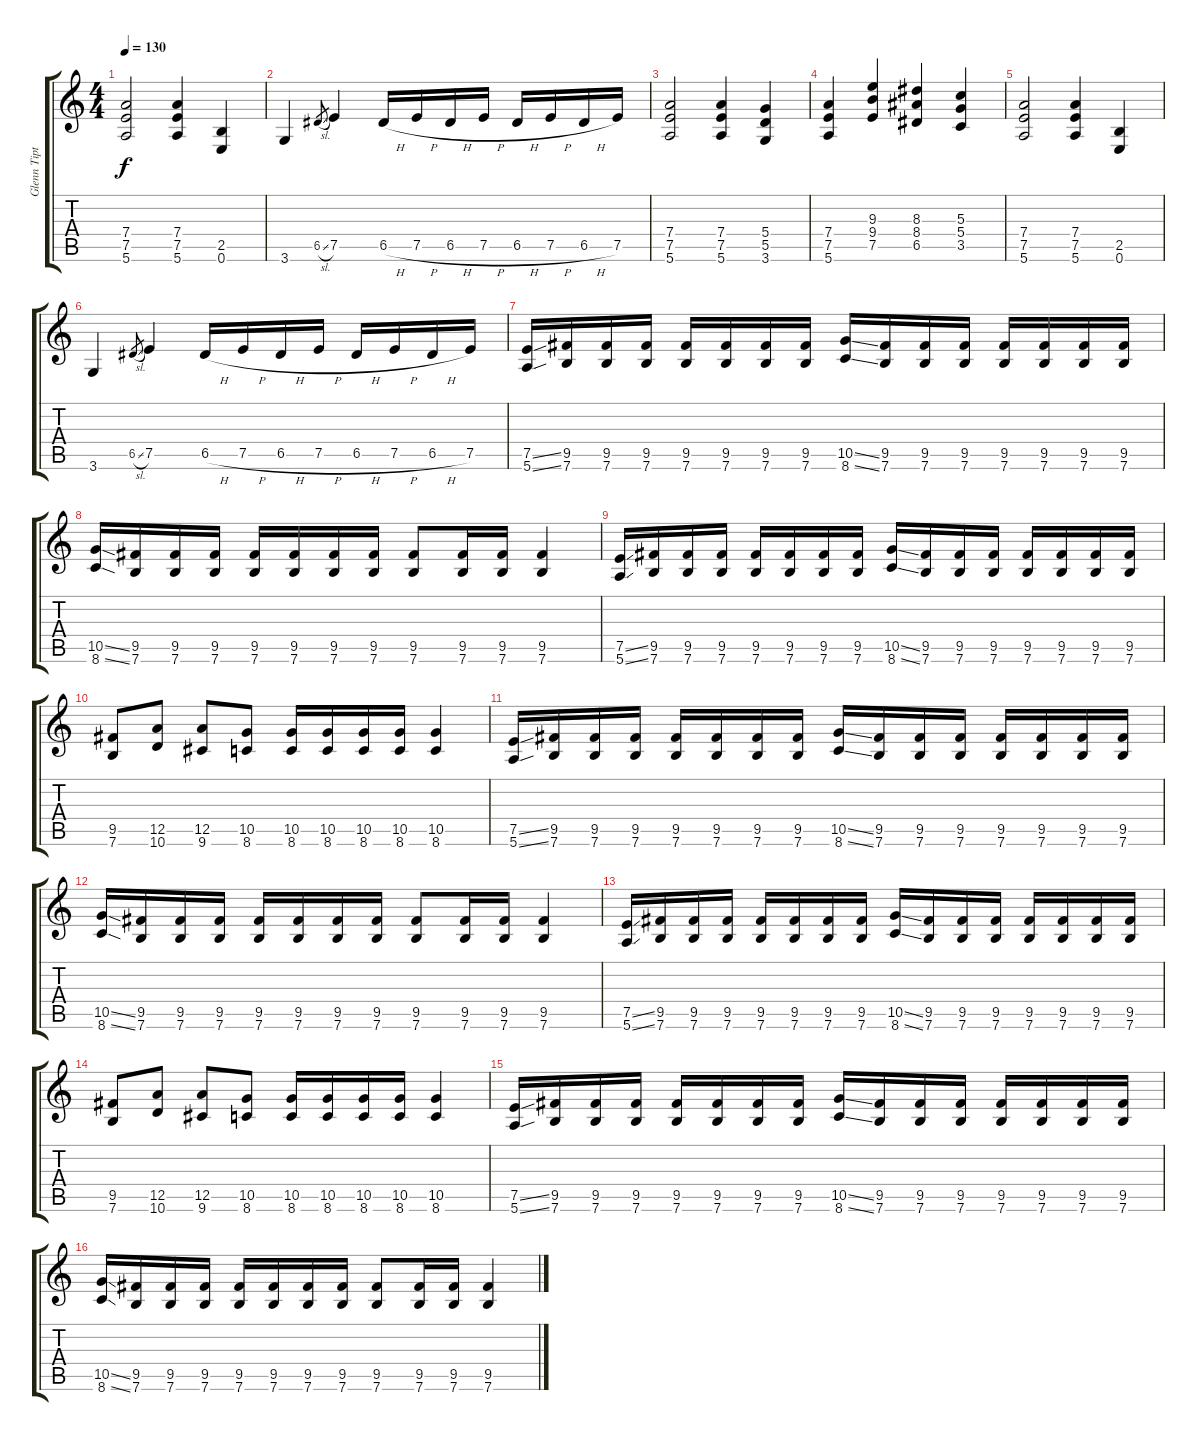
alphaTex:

\track ("Glenn Tipton" "Glenn Tipt") {instrument distortionguitar}
\staff {score tabs}
\tuning (E4 B3 G3 D3 A2 E2) {hide}
\ts (4 4)
\tempo 130
\clef g2
\ks c
(7.4 7.5 5.6).2{dy f} (7.4 7.5 5.6).4 (2.5 0.6).4 |
3.6.4 6.5{sl}.8{gr} 7.5.4 6.5{h}.16 7.5{h}.16 6.5{h}.16 7.5{h}.16 6.5{h}.16 7.5{h}.16 6.5{h}.16 7.5.16 |
(7.4 7.5 5.6).2 (7.4 7.5 5.6).4 (5.4 5.5 3.6).4 |
(7.4 7.5 5.6).4 (9.3 9.4 7.5).4 (8.3 8.4 6.5).4 (5.3 5.4 3.5).4 |
(7.4 7.5 5.6).2 (7.4 7.5 5.6).4 (2.5 0.6).4 |
3.6.4 6.5{sl}.8{gr} 7.5.4 6.5{h}.16 7.5{h}.16 6.5{h}.16 7.5{h}.16 6.5{h}.16 7.5{h}.16 6.5{h}.16 7.5.16 |
(7.5{ss} 5.6{ss}).16 (9.5 7.6).16 (9.5 7.6).16 (9.5 7.6).16 (9.5 7.6).16 (9.5 7.6).16 (9.5 7.6).16 (9.5 7.6).16 (10.5{ss} 8.6{ss}).16 (9.5 7.6).16 (9.5 7.6).16 (9.5 7.6).16 (9.5 7.6).16 (9.5 7.6).16 (9.5 7.6).16 (9.5 7.6).16 |
(10.5{ss} 8.6{ss}).16 (9.5 7.6).16 (9.5 7.6).16 (9.5 7.6).16 (9.5 7.6).16 (9.5 7.6).16 (9.5 7.6).16 (9.5 7.6).16 (9.5 7.6).8 (9.5 7.6).16 (9.5 7.6).16 (9.5 7.6).4 |
(7.5{ss} 5.6{ss}).16 (9.5 7.6).16 (9.5 7.6).16 (9.5 7.6).16 (9.5 7.6).16 (9.5 7.6).16 (9.5 7.6).16 (9.5 7.6).16 (10.5{ss} 8.6{ss}).16 (9.5 7.6).16 (9.5 7.6).16 (9.5 7.6).16 (9.5 7.6).16 (9.5 7.6).16 (9.5 7.6).16 (9.5 7.6).16 |
(9.5 7.6).8 (12.5 10.6).8 (12.5 9.6).8 (10.5 8.6).8 (10.5 8.6).16 (10.5 8.6).16 (10.5 8.6).16 (10.5 8.6).16 (10.5 8.6).4 |
(7.5{ss} 5.6{ss}).16 (9.5 7.6).16 (9.5 7.6).16 (9.5 7.6).16 (9.5 7.6).16 (9.5 7.6).16 (9.5 7.6).16 (9.5 7.6).16 (10.5{ss} 8.6{ss}).16 (9.5 7.6).16 (9.5 7.6).16 (9.5 7.6).16 (9.5 7.6).16 (9.5 7.6).16 (9.5 7.6).16 (9.5 7.6).16 |
(10.5{ss} 8.6{ss}).16 (9.5 7.6).16 (9.5 7.6).16 (9.5 7.6).16 (9.5 7.6).16 (9.5 7.6).16 (9.5 7.6).16 (9.5 7.6).16 (9.5 7.6).8 (9.5 7.6).16 (9.5 7.6).16 (9.5 7.6).4 |
(7.5{ss} 5.6{ss}).16 (9.5 7.6).16 (9.5 7.6).16 (9.5 7.6).16 (9.5 7.6).16 (9.5 7.6).16 (9.5 7.6).16 (9.5 7.6).16 (10.5{ss} 8.6{ss}).16 (9.5 7.6).16 (9.5 7.6).16 (9.5 7.6).16 (9.5 7.6).16 (9.5 7.6).16 (9.5 7.6).16 (9.5 7.6).16 |
(9.5 7.6).8 (12.5 10.6).8 (12.5 9.6).8 (10.5 8.6).8 (10.5 8.6).16 (10.5 8.6).16 (10.5 8.6).16 (10.5 8.6).16 (10.5 8.6).4 |
(7.5{ss} 5.6{ss}).16 (9.5 7.6).16 (9.5 7.6).16 (9.5 7.6).16 (9.5 7.6).16 (9.5 7.6).16 (9.5 7.6).16 (9.5 7.6).16 (10.5{ss} 8.6{ss}).16 (9.5 7.6).16 (9.5 7.6).16 (9.5 7.6).16 (9.5 7.6).16 (9.5 7.6).16 (9.5 7.6).16 (9.5 7.6).16 |
(10.5{ss} 8.6{ss}).16 (9.5 7.6).16 (9.5 7.6).16 (9.5 7.6).16 (9.5 7.6).16 (9.5 7.6).16 (9.5 7.6).16 (9.5 7.6).16 (9.5 7.6).8 (9.5 7.6).16 (9.5 7.6).16 (9.5 7.6).4
